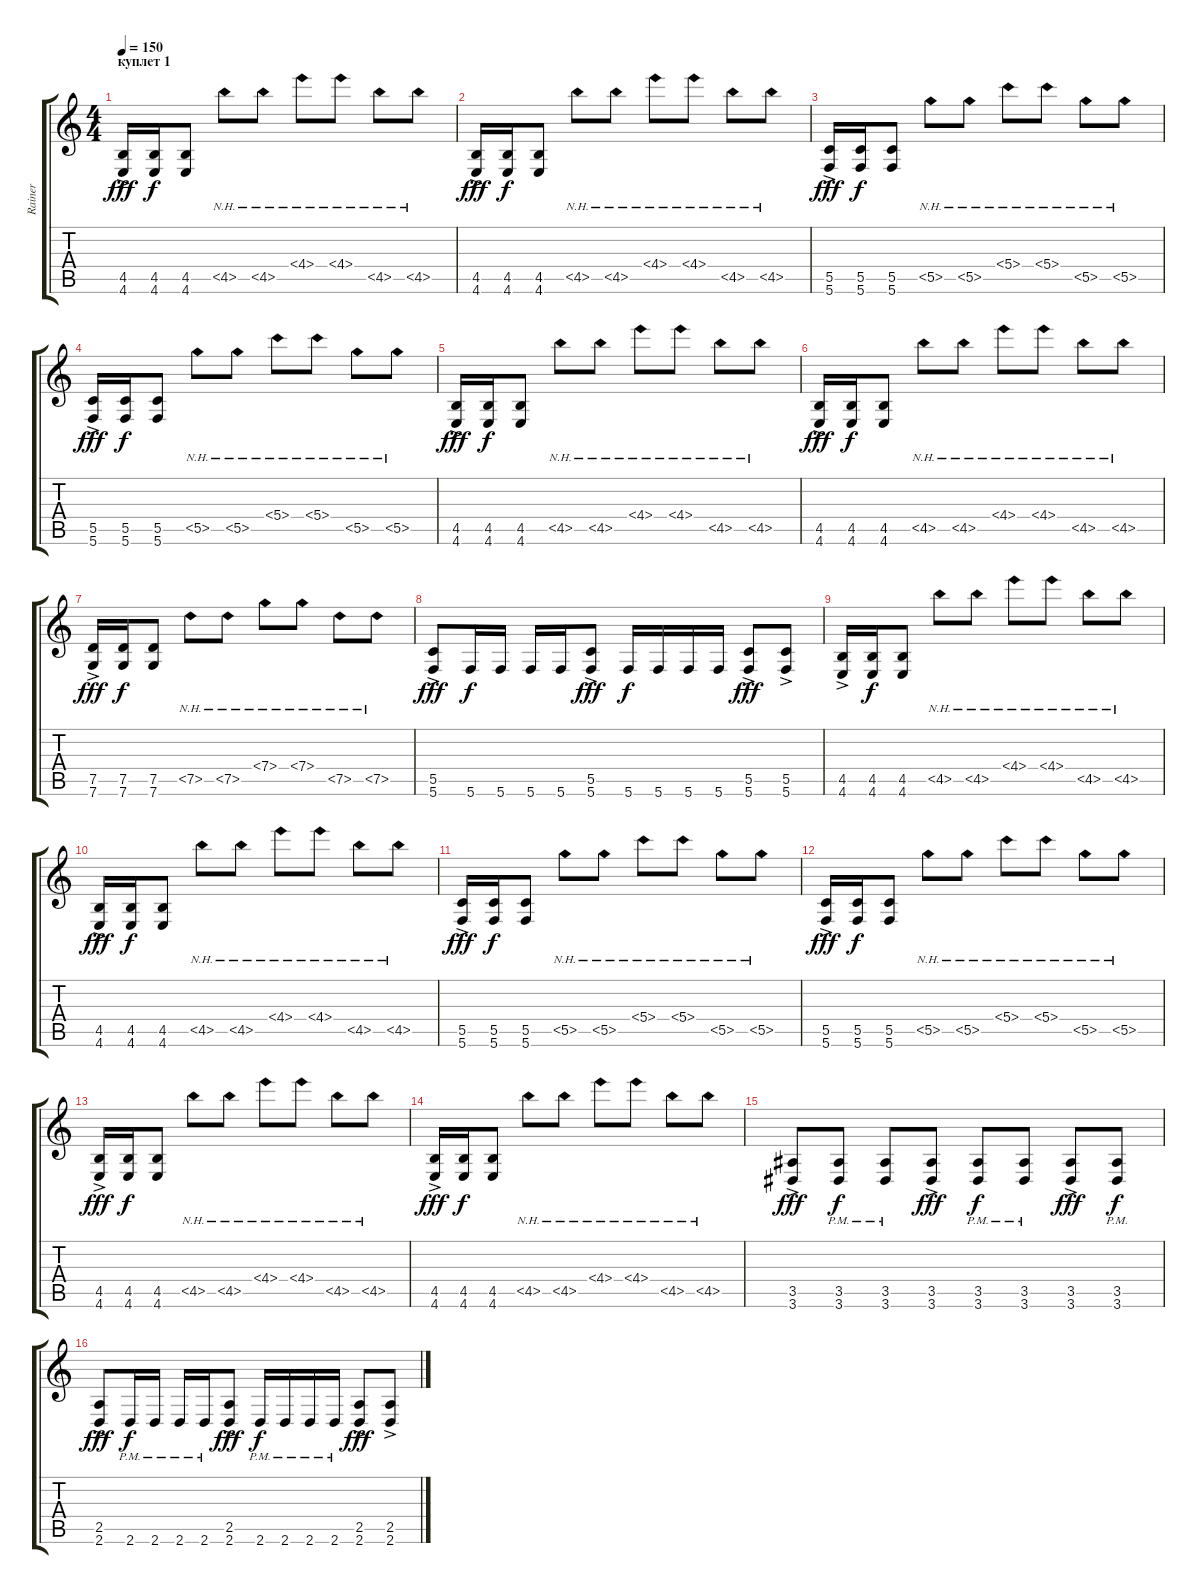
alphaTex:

\track ("Rainer" "Rainer") {instrument distortionguitar}
\staff {score tabs}
\tuning (D4 A3 F3 C3 G2 C2) {hide}
\ts (4 4)
\section ("" "куплет 1")
\tempo 150
\clef g2
\ks c
(4.5 4.6{ac}).16{dy fff} (4.5 4.6).16{dy f} (4.5 4.6).8 4.5{nh}.8 4.5{nh}.8 4.4{nh}.8 4.4{nh}.8 4.5{nh}.8 4.5{nh}.8 |
(4.5 4.6{ac}).16{dy fff} (4.5 4.6).16{dy f} (4.5 4.6).8 4.5{nh}.8 4.5{nh}.8 4.4{nh}.8 4.4{nh}.8 4.5{nh}.8 4.5{nh}.8 |
(5.5 5.6{ac}).16{dy fff} (5.5 5.6).16{dy f} (5.5 5.6).8 5.5{nh}.8 5.5{nh}.8 5.4{nh}.8 5.4{nh}.8 5.5{nh}.8 5.5{nh}.8 |
(5.5 5.6{ac}).16{dy fff} (5.5 5.6).16{dy f} (5.5 5.6).8 5.5{nh}.8 5.5{nh}.8 5.4{nh}.8 5.4{nh}.8 5.5{nh}.8 5.5{nh}.8 |
(4.5 4.6{ac}).16{dy fff} (4.5 4.6).16{dy f} (4.5 4.6).8 4.5{nh}.8 4.5{nh}.8 4.4{nh}.8 4.4{nh}.8 4.5{nh}.8 4.5{nh}.8 |
(4.5 4.6{ac}).16{dy fff} (4.5 4.6).16{dy f} (4.5 4.6).8 4.5{nh}.8 4.5{nh}.8 4.4{nh}.8 4.4{nh}.8 4.5{nh}.8 4.5{nh}.8 |
(7.5 7.6{ac}).16{dy fff} (7.5 7.6).16{dy f} (7.5 7.6).8 7.5{nh}.8 7.5{nh}.8 7.4{nh}.8 7.4{nh}.8 7.5{nh}.8 7.5{nh}.8 |
(5.5 5.6{ac}).8{dy fff} 5.6.16{dy f} 5.6.16 5.6.16 5.6.16 (5.5{ac} 5.6).8{dy fff} 5.6.16{dy f} 5.6.16 5.6.16 5.6.16 (5.5{ac} 5.6).8{dy fff} (5.5{ac} 5.6).8 |
(4.5 4.6{ac}).16 (4.5 4.6).16{dy f} (4.5 4.6).8 4.5{nh}.8 4.5{nh}.8 4.4{nh}.8 4.4{nh}.8 4.5{nh}.8 4.5{nh}.8 |
(4.5 4.6{ac}).16{dy fff} (4.5 4.6).16{dy f} (4.5 4.6).8 4.5{nh}.8 4.5{nh}.8 4.4{nh}.8 4.4{nh}.8 4.5{nh}.8 4.5{nh}.8 |
(5.5 5.6{ac}).16{dy fff} (5.5 5.6).16{dy f} (5.5 5.6).8 5.5{nh}.8 5.5{nh}.8 5.4{nh}.8 5.4{nh}.8 5.5{nh}.8 5.5{nh}.8 |
(5.5 5.6{ac}).16{dy fff} (5.5 5.6).16{dy f} (5.5 5.6).8 5.5{nh}.8 5.5{nh}.8 5.4{nh}.8 5.4{nh}.8 5.5{nh}.8 5.5{nh}.8 |
(4.5 4.6{ac}).16{dy fff} (4.5 4.6).16{dy f} (4.5 4.6).8 4.5{nh}.8 4.5{nh}.8 4.4{nh}.8 4.4{nh}.8 4.5{nh}.8 4.5{nh}.8 |
(4.5 4.6{ac}).16{dy fff} (4.5 4.6).16{dy f} (4.5 4.6).8 4.5{nh}.8 4.5{nh}.8 4.4{nh}.8 4.4{nh}.8 4.5{nh}.8 4.5{nh}.8 |
(3.5{ac} 3.6).8{dy fff} (3.5{pm} 3.6).8{dy f} (3.5{pm} 3.6).8 (3.5{ac} 3.6).8{dy fff} (3.5{pm} 3.6).8{dy f} (3.5{pm} 3.6).8 (3.5{ac} 3.6).8{dy fff} (3.5{pm} 3.6).8{dy f} |
(2.5 2.6{ac}).8{dy fff} 2.6{pm}.16{dy f} 2.6{pm}.16 2.6{pm}.16 2.6{pm}.16 (2.5{ac} 2.6).8{dy fff} 2.6{pm}.16{dy f} 2.6{pm}.16 2.6{pm}.16 2.6{pm}.16 (2.5{ac} 2.6).8{dy fff} (2.5{ac} 2.6).8
